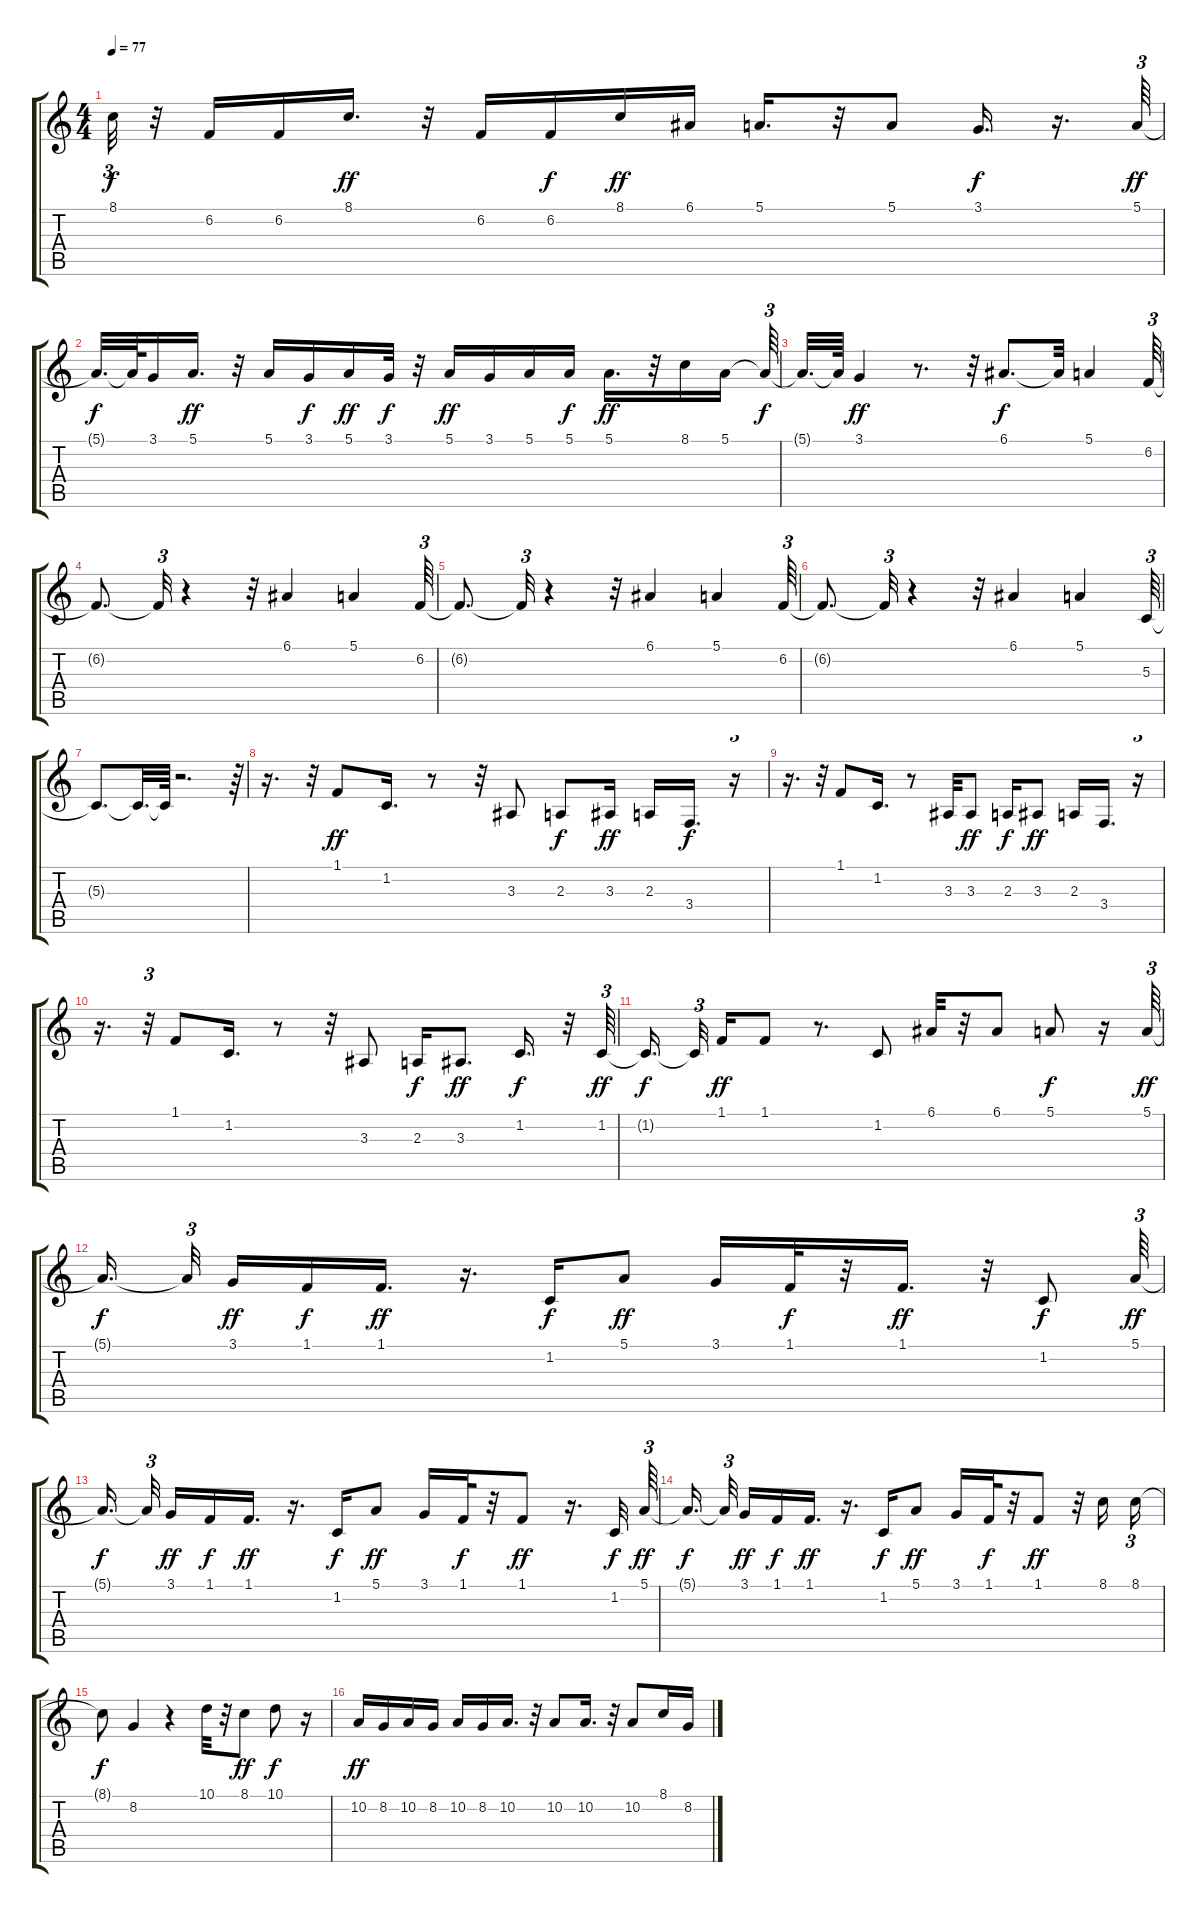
\track "" {instrument tenorsax}
\staff {score tabs}
\tuning (E4 B3 G3 D3 A2 E2) {hide}
\ts (4 4)
\tempo 77
\clef g2
\ks c
8.1{t}.32{tu (3 2) dy f} r.32 6.2.16 6.2.16 8.1.16{d dy ff} r.32 6.2.16 6.2.16{dy f} 8.1.16{dy ff} 6.1.16 5.1.16{d} r.32 5.1.8 3.1.16{d dy f} r.16{d} 5.1.64{tu (3 2) dy ff} |
5.1{t}.32{d dy f} 5.1{t}.64 3.1.16 5.1.16{d dy ff} r.32 5.1.16 3.1.16{dy f} 5.1.16{dy ff} 3.1.32{dy f} r.32 5.1.16{dy ff} 3.1.16 5.1.16 5.1.16{dy f} 5.1.16{d dy ff} r.32 8.1.16 5.1.16 5.1{t}.64{tu (3 2) dy f} |
5.1{t}.32{d} 5.1{t}.64 3.1.4{dy ff} r.8{d} r.32 6.1.8{d dy f} 6.1{t}.32 5.1.4 6.2.64{tu (3 2)} |
6.2{t}.8{d} 6.2{t}.32{tu (3 2)} r.4 r.32 6.1.4 5.1.4 6.2.64{tu (3 2)} |
6.2{t}.8{d} 6.2{t}.32{tu (3 2)} r.4 r.32 6.1.4 5.1.4 6.2.64{tu (3 2)} |
6.2{t}.8{d} 6.2{t}.32{tu (3 2)} r.4 r.32 6.1.4 5.1.4 5.3.64{tu (3 2)} |
5.3{t}.8{d} 5.3{t}.32{d} 5.3{t}.64 r.2{d} r.64{tu (3 2)} |
r.16{d} r.32{tu (3 2)} 1.1.8{dy ff} 1.2.16{d} r.8 r.32 3.3.8 2.3.8{dy f} 3.3.16{dy ff} 2.3.16 3.4.16{d dy f} r.16{tu (3 2)} |
r.16{d} r.32{tu (3 2)} 1.1.8 1.2.16{d} r.8 3.3.32 3.3.8{dy ff} 2.3.16{dy f} 3.3.8{dy ff} 2.3.16 3.4.16{d} r.16{tu (3 2)} |
r.16{d} r.32{tu (3 2)} 1.1.8 1.2.16{d} r.8 r.32 3.3.8 2.3.16{dy f} 3.3.8{d dy ff} 1.2.16{d dy f} r.32 1.2.64{tu (3 2) dy ff} |
1.2{t}.16{d dy f beam splitsecondary} 1.2{t}.32{tu (3 2) beam splitsecondary} 1.1.16{dy ff} 1.1.8 r.8{d} 1.2.8 6.1.32 r.32 6.1.8 5.1.8{dy f} r.16 5.1.64{tu (3 2) dy ff} |
5.1{t}.16{d dy f beam splitsecondary} 5.1{t}.32{tu (3 2) beam splitsecondary} 3.1.16{dy ff} 1.1.16{dy f} 1.1.16{d dy ff} r.16{d} 1.2.16{dy f} 5.1.8{dy ff} 3.1.16 1.1.32{dy f} r.32 1.1.16{d dy ff} r.32 1.2.8{dy f} 5.1.64{tu (3 2) dy ff} |
5.1{t}.16{d dy f beam splitsecondary} 5.1{t}.32{tu (3 2) beam splitsecondary} 3.1.16{dy ff} 1.1.16{dy f} 1.1.16{d dy ff} r.16{d} 1.2.16{dy f} 5.1.8{dy ff} 3.1.16 1.1.32{dy f} r.32 1.1.8{dy ff} r.16{d} 1.2.32{dy f} 5.1.64{tu (3 2) dy ff} |
5.1{t}.16{d dy f beam splitsecondary} 5.1{t}.32{tu (3 2) beam splitsecondary} 3.1.16{dy ff} 1.1.16{dy f} 1.1.16{d dy ff} r.16{d} 1.2.16{dy f} 5.1.8{dy ff} 3.1.16 1.1.32{dy f} r.32 1.1.8{dy ff} r.32 8.1.16 8.1.16{tu (3 2)} |
8.1{t}.8{dy f} 8.2.4 r.4 10.1.32 r.32 8.1.8{dy ff} 10.1.8{dy f} r.16 |
10.2.16{dy ff} 8.2.16 10.2.16 8.2.16 10.2.16 8.2.16 10.2.16{d} r.32 10.2.8 10.2.16{d} r.32 10.2.8 8.1.16 8.2.16
